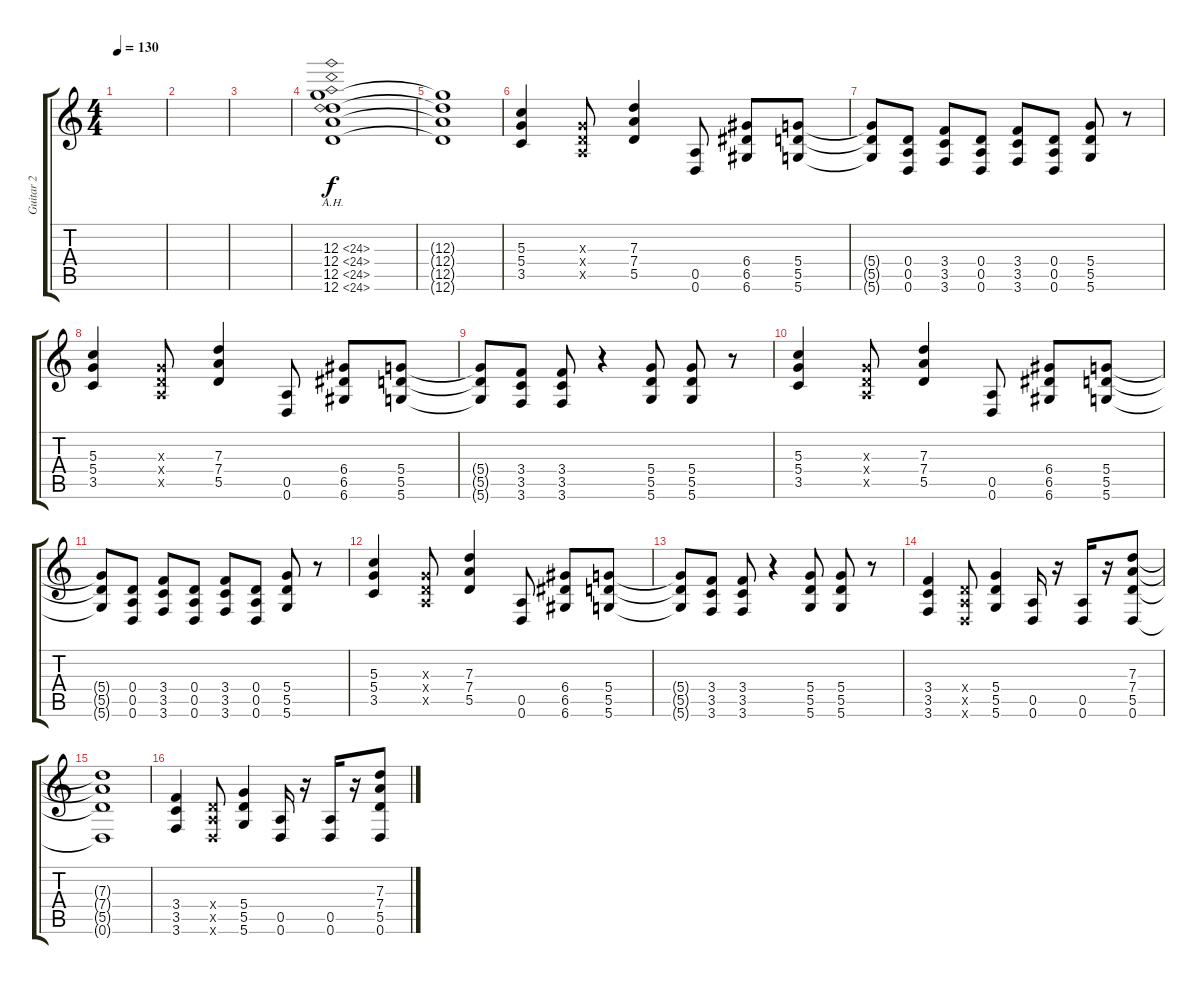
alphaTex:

\track ("Guitar 2" "Guitar 2") {instrument overdrivenguitar}
\staff {score tabs}
\tuning (E4 B3 G3 D3 A2 D2) {hide}
\ts (4 4)
\tempo 130
\clef g2
\ks c
|
|
|
(12.3{ah 12} 12.4{ah 12} 12.5{ah 12} 12.6{ah 12}).1{volume 16} |
(12.3{t} 12.4{t} 12.5{t} 12.6{t}).1 |
(5.3 5.4 3.5).4 (0.3{x} 0.4{x} 0.5{x}).8 (7.3 7.4 5.5).4 (0.5 0.6).8 (6.4 6.5 6.6).8 (5.4 5.5 5.6).8 |
(5.4{t} 5.5{t} 5.6{t}).8 (0.4 0.5 0.6).8 (3.4 3.5 3.6).8 (0.4 0.5 0.6).8 (3.4 3.5 3.6).8 (0.4 0.5 0.6).8 (5.4 5.5 5.6).8 r.8 |
(5.3 5.4 3.5).4 (0.3{x} 0.4{x} 0.5{x}).8 (7.3 7.4 5.5).4 (0.5 0.6).8 (6.4 6.5 6.6).8 (5.4 5.5 5.6).8 |
(5.4{t} 5.5{t} 5.6{t}).8 (3.4 3.5 3.6).8 (3.4 3.5 3.6).8 r.4 (5.4 5.5 5.6).8 (5.4 5.5 5.6).8 r.8 |
(5.3 5.4 3.5).4 (0.3{x} 0.4{x} 0.5{x}).8 (7.3 7.4 5.5).4 (0.5 0.6).8 (6.4 6.5 6.6).8 (5.4 5.5 5.6).8 |
(5.4{t} 5.5{t} 5.6{t}).8 (0.4 0.5 0.6).8 (3.4 3.5 3.6).8 (0.4 0.5 0.6).8 (3.4 3.5 3.6).8 (0.4 0.5 0.6).8 (5.4 5.5 5.6).8 r.8 |
(5.3 5.4 3.5).4 (0.3{x} 0.4{x} 0.5{x}).8 (7.3 7.4 5.5).4 (0.5 0.6).8 (6.4 6.5 6.6).8 (5.4 5.5 5.6).8 |
(5.4{t} 5.5{t} 5.6{t}).8 (3.4 3.5 3.6).8 (3.4 3.5 3.6).8 r.4 (5.4 5.5 5.6).8 (5.4 5.5 5.6).8 r.8 |
(3.4 3.5 3.6).4 (0.4{x} 0.5{x} 0.6{x}).8 (5.4 5.5 5.6).4 (0.5 0.6).16 r.16 (0.5 0.6).16 r.16 (7.3 7.4 5.5 0.6).8 |
(7.3{t} 7.4{t} 5.5{t} 0.6{t}).1 |
(3.4 3.5 3.6).4 (0.4{x} 0.5{x} 0.6{x}).8 (5.4 5.5 5.6).4 (0.5 0.6).16 r.16 (0.5 0.6).16 r.16 (7.3 7.4 5.5 0.6).8
